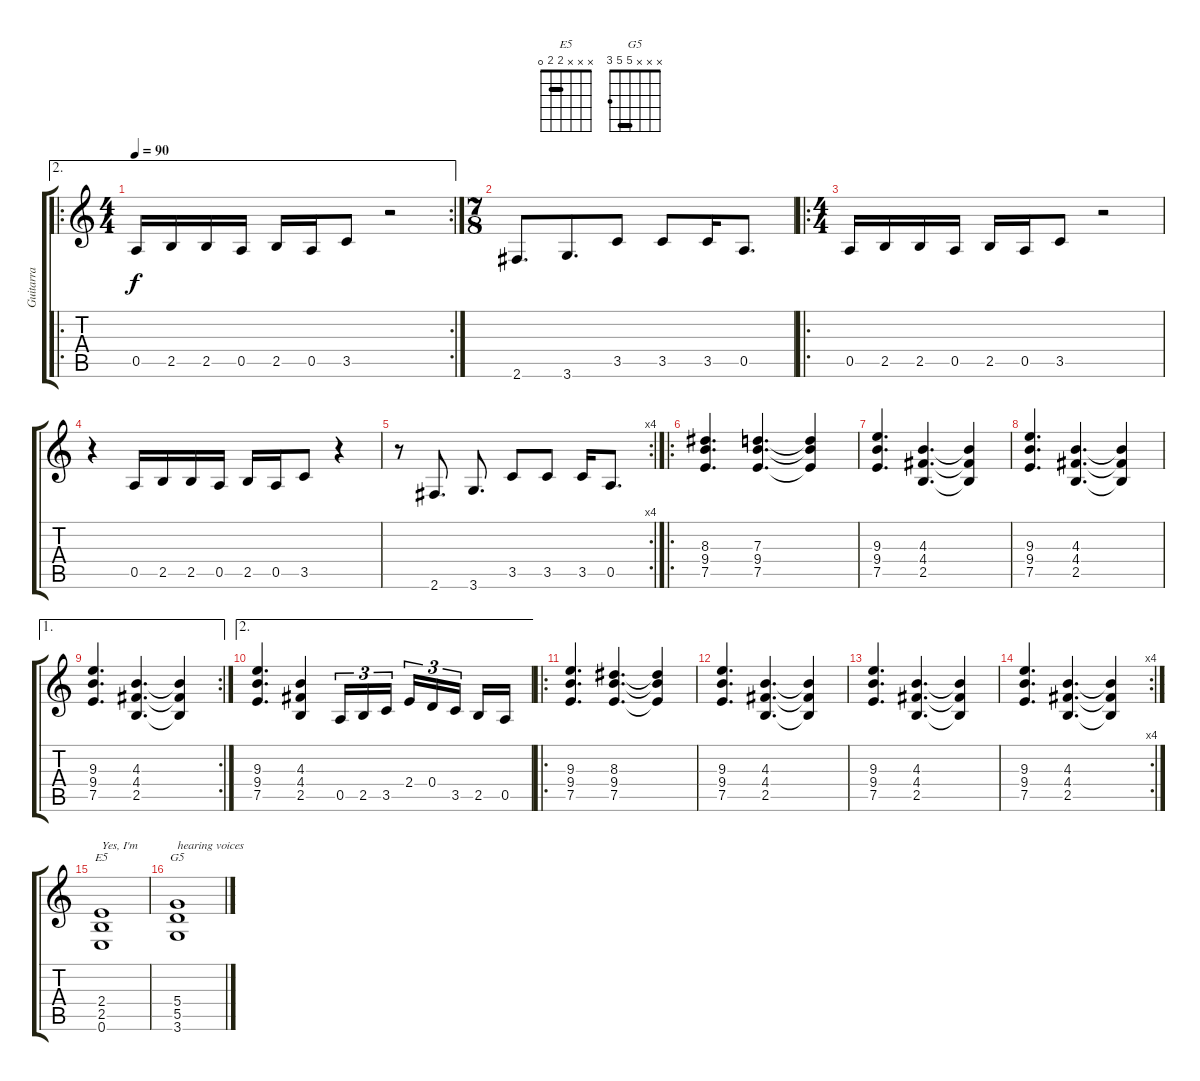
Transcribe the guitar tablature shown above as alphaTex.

\track ("Guitarra" "Guitarra") {instrument distortionguitar}
\staff {score tabs}
\tuning (E4 B3 G3 D3 A2 E2) {hide}
\chord ("E5" x x x 2 2 0) {barre 2}
\chord ("G5" x x x 5 5 3) {barre 5}
\ae 2
\ro
\rc 2
\ts (4 4)
\tempo 90
\clef g2
\ks c
0.5.16{dy f} 2.5.16 2.5.16 0.5.16 2.5.16 0.5.16 3.5.8 r.2 |
\ts (7 8)
2.6.8{d} 3.6.8{d} 3.5.8 3.5.8 3.5.16 0.5.8{d} |
\ro
\ts (4 4)
0.5.16 2.5.16 2.5.16 0.5.16 2.5.16 0.5.16 3.5.8 r.2 |
r.4 0.5.16 2.5.16 2.5.16 0.5.16 2.5.16 0.5.16 3.5.8 r.4 |
\rc 4
r.8 2.6.8{d} 3.6.8{d} 3.5.8 3.5.8 3.5.16 0.5.8{d} |
\ro
(8.3 9.4 7.5).4{d} (7.3 9.4 7.5).4{d} (7.3{t} 9.4{t} 7.5{t}).4 |
(9.3 9.4 7.5).4{d} (4.3 4.4 2.5).4{d} (4.3{t} 4.4{t} 2.5{t}).4 |
(9.3 9.4 7.5).4{d} (4.3 4.4 2.5).4{d} (4.3{t} 4.4{t} 2.5{t}).4 |
\ae 1
\rc 2
(9.3 9.4 7.5).4{d} (4.3 4.4 2.5).4{d} (4.3{t} 4.4{t} 2.5{t}).4 |
\ae 2
(9.3 9.4 7.5).4{d} (4.3 4.4 2.5).4 0.5.16{tu (3 2)} 2.5.16{tu (3 2)} 3.5.16{tu (3 2)} 2.4.16{tu (3 2)} 0.4.16{tu (3 2)} 3.5.16{tu (3 2) beam splitsecondary} 2.5.16 0.5.16 |
\ro
(9.3 9.4 7.5).4{d} (8.3 9.4 7.5).4{d} (8.3{t} 9.4{t} 7.5{t}).4 |
(9.3 9.4 7.5).4{d} (4.3 4.4 2.5).4{d} (4.3{t} 4.4{t} 2.5{t}).4 |
(9.3 9.4 7.5).4{d} (4.3 4.4 2.5).4{d} (4.3{t} 4.4{t} 2.5{t}).4 |
\rc 4
(9.3 9.4 7.5).4{d} (4.3 4.4 2.5).4{d} (4.3{t} 4.4{t} 2.5{t}).4 |
(2.4 2.5 0.6).1{ch "E5" txt "Yes, I'm "} |
(5.4 5.5 3.6).1{ch "G5" txt "hearing voices "}
